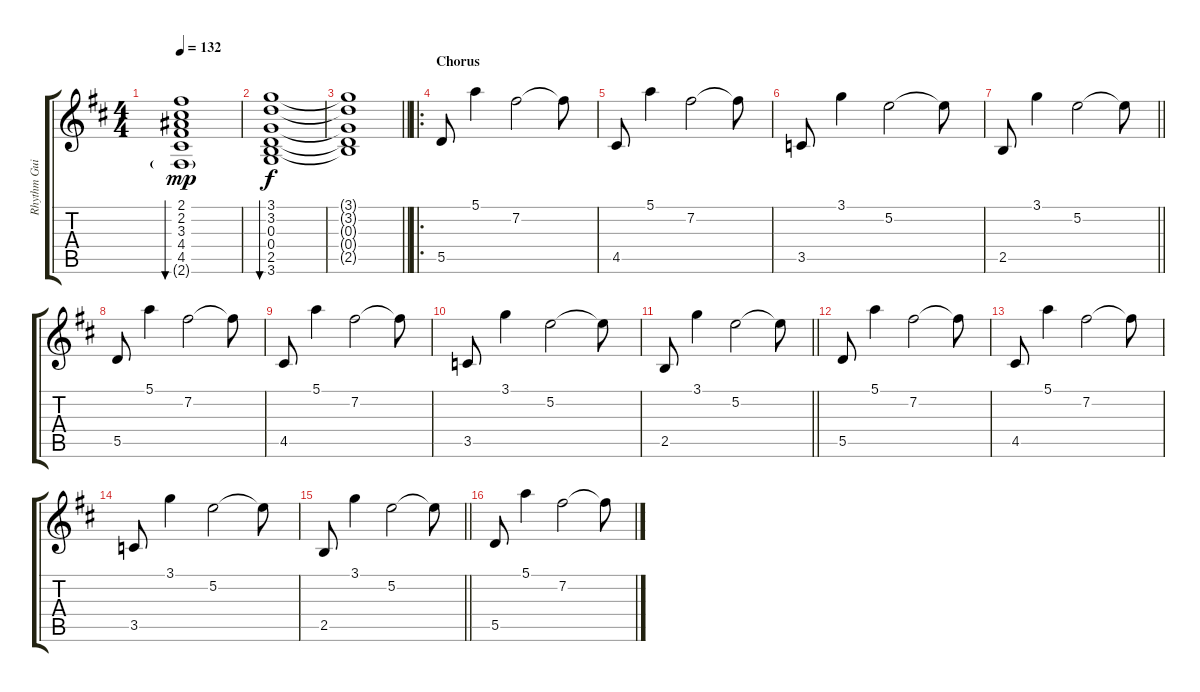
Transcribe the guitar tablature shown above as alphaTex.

\track ("Rhythm Guitar - 12 string " "Rhythm Gui") {instrument acousticguitarsteel}
\staff {score tabs}
\tuning (E4 B3 G3 D3 A2 E2) {hide}
\ts (4 4)
\tempo 132
\clef g2
\ks d
(2.1 2.2 3.3 4.4 4.5 2.6{g}).1{bu 240 dy mp} |
(3.1 3.2 0.3 0.4 2.5 3.6).1{bu 240 dy f} |
\barLineRight lightlight
(3.1{t} 3.2{t} 0.3{t} 0.4{t} 2.5{t}).1 |
\ro
\section ("" "Chorus")
5.5.8 5.1.4 7.2.2 7.2{t}.8 |
4.5.8 5.1.4 7.2.2 7.2{t}.8 |
3.5.8 3.1.4 5.2.2 5.2{t}.8 |
\barLineRight lightlight
2.5.8 3.1.4 5.2.2 5.2{t}.8 |
5.5.8 5.1.4 7.2.2 7.2{t}.8 |
4.5.8 5.1.4 7.2.2 7.2{t}.8 |
3.5.8 3.1.4 5.2.2 5.2{t}.8 |
\barLineRight lightlight
2.5.8 3.1.4 5.2.2 5.2{t}.8 |
5.5.8 5.1.4 7.2.2 7.2{t}.8 |
4.5.8 5.1.4 7.2.2 7.2{t}.8 |
3.5.8 3.1.4 5.2.2 5.2{t}.8 |
\barLineRight lightlight
2.5.8 3.1.4 5.2.2 5.2{t}.8 |
5.5.8 5.1.4 7.2.2 7.2{t}.8
